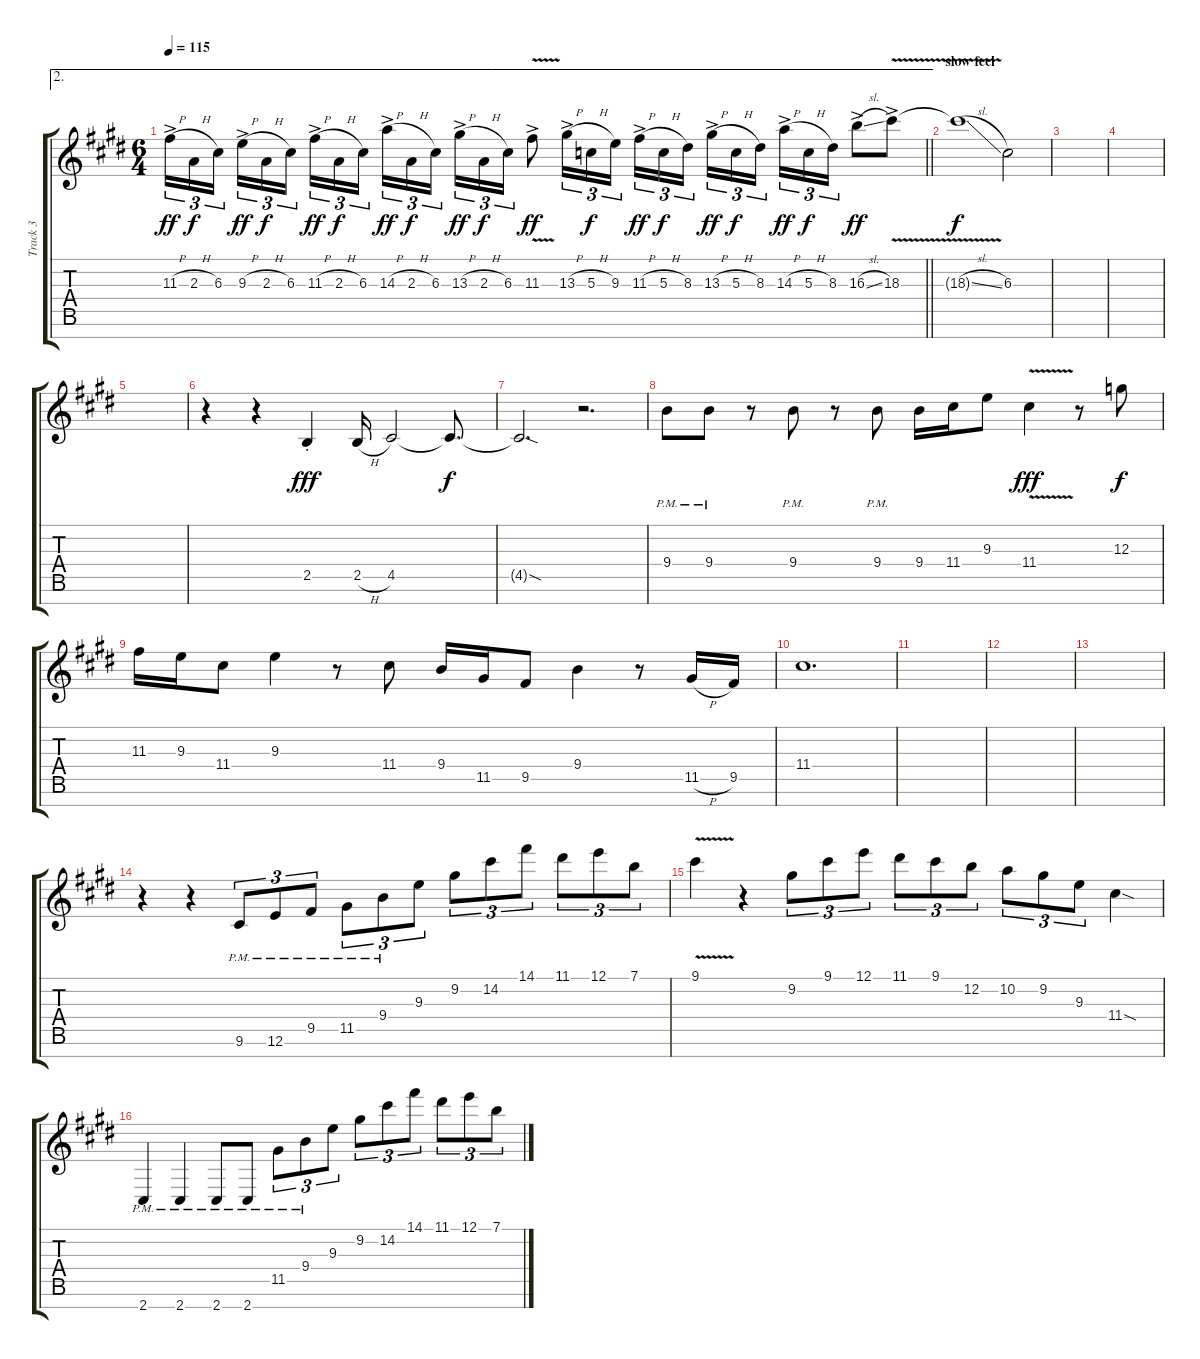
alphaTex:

\track ("Track 3" "Track 3") {instrument overdrivenguitar}
\staff {score tabs}
\tuning (E4 B3 G3 D3 A2 E2 B1) {hide}
\ae 2
\ts (6 4)
\tempo 115
\clef g2
\barLineRight lightlight
\ks c#minor
11.3{h ac}.16{tu (3 2) dy ff} 2.3{h}.16{tu (3 2) dy f} 6.3.16{tu (3 2) beam splitsecondary} 9.3{h ac}.16{tu (3 2) dy ff} 2.3{h}.16{tu (3 2) dy f} 6.3.16{tu (3 2) beam splitsecondary} 11.3{h ac}.16{tu (3 2) dy ff} 2.3{h}.16{tu (3 2) dy f} 6.3.16{tu (3 2) beam splitsecondary} 14.3{h ac}.16{tu (3 2) dy ff} 2.3{h}.16{tu (3 2) dy f} 6.3.16{tu (3 2) beam splitsecondary} 13.3{h ac}.16{tu (3 2) dy ff} 2.3{h}.16{tu (3 2) dy f} 6.3.16{tu (3 2)} 11.3{v ac}.8{dy ff} 13.3{h ac}.16{tu (3 2)} 5.3{h}.16{tu (3 2) dy f} 9.3.16{tu (3 2) beam splitsecondary} 11.3{h ac}.16{tu (3 2) dy ff} 5.3{h}.16{tu (3 2) dy f} 8.3.16{tu (3 2) beam splitsecondary} 13.3{h ac}.16{tu (3 2) dy ff} 5.3{h}.16{tu (3 2) dy f} 8.3.16{tu (3 2) beam splitsecondary} 14.3{h ac}.16{tu (3 2) dy ff} 5.3{h}.16{tu (3 2) dy f} 8.3.16{tu (3 2)} 16.3{sl ac}.8{dy ff} 18.3{v ac}.8 |
\section ("" "slow feel")
18.3{sl t}.1{dy f volume 6} 6.3.2 |
|
|
|
r.4{volume 11} r.4 2.5{st}.4{dy fff} 2.5{h}.16 4.5.2 4.5{t}.8{d dy f} |
4.5{sod t}.2{d} r.2{d} |
9.4{pm}.8 9.4{pm}.8 r.8 9.4{pm}.8 r.8 9.4{pm}.8 9.4.16 11.4.16 9.3.8 11.4{v}.4{dy fff} r.8 12.3.8{dy f} |
11.3.16 9.3.16 11.4.8 9.3.4 r.8 11.4.8 9.4.16 11.5.16 9.5.8 9.4.4 r.8 11.5{h}.16 9.5.16 |
11.4.1{d} |
|
|
|
r.4 r.4 9.6{pm}.8{tu (3 2)} 12.6{pm}.8{tu (3 2)} 9.5{pm}.8{tu (3 2)} 11.5{pm}.8{tu (3 2)} 9.4{pm}.8{tu (3 2)} 9.3.8{tu (3 2)} 9.2.8{tu (3 2)} 14.2.8{tu (3 2)} 14.1.8{tu (3 2)} 11.1.8{tu (3 2)} 12.1.8{tu (3 2)} 7.1.8{tu (3 2)} |
9.1{v}.4 r.4 9.2.8{tu (3 2)} 9.1.8{tu (3 2)} 12.1.8{tu (3 2)} 11.1.8{tu (3 2)} 9.1.8{tu (3 2)} 12.2.8{tu (3 2)} 10.2.8{tu (3 2)} 9.2.8{tu (3 2)} 9.3.8{tu (3 2)} 11.4{sod}.4 |
2.7{pm}.4 2.7{pm}.4 2.7{pm}.8 2.7{pm}.8 11.5{pm}.8{tu (3 2)} 9.4{pm}.8{tu (3 2)} 9.3.8{tu (3 2)} 9.2.8{tu (3 2)} 14.2.8{tu (3 2)} 14.1.8{tu (3 2)} 11.1.8{tu (3 2)} 12.1.8{tu (3 2)} 7.1.8{tu (3 2)}
